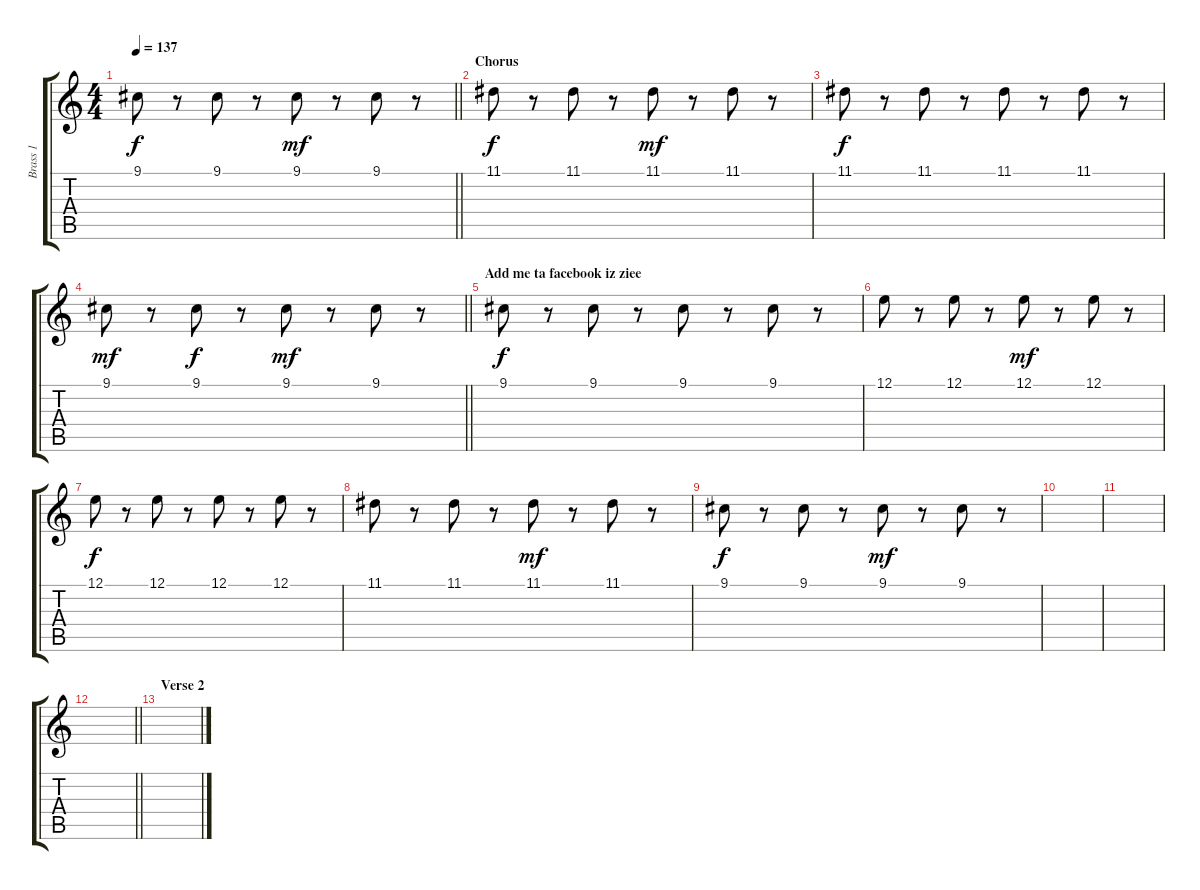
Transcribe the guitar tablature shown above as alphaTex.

\track ("Brass 1" "Brass 1") {instrument synthbrass1}
\staff {score tabs}
\tuning (E4 B3 G3 D3 A2 E2) {hide}
\ts (4 4)
\tempo 137
\clef g2
\barLineRight lightlight
\ks c
9.1.8{dy f} r.8 9.1.8 r.8 9.1.8{dy mf} r.8 9.1.8 r.8 |
\section ("" "Chorus")
11.1.8{dy f} r.8 11.1.8 r.8 11.1.8{dy mf} r.8 11.1.8 r.8 |
11.1.8{dy f} r.8 11.1.8 r.8 11.1.8 r.8 11.1.8 r.8 |
\barLineRight lightlight
9.1.8{dy mf} r.8 9.1.8{dy f} r.8 9.1.8{dy mf} r.8 9.1.8 r.8 |
\section ("" "Add me ta facebook iz ziee")
9.1.8{dy f} r.8 9.1.8 r.8 9.1.8 r.8 9.1.8 r.8 |
12.1.8 r.8 12.1.8 r.8 12.1.8{dy mf} r.8 12.1.8 r.8 |
12.1.8{dy f} r.8 12.1.8 r.8 12.1.8 r.8 12.1.8 r.8 |
11.1.8 r.8 11.1.8 r.8 11.1.8{dy mf} r.8 11.1.8 r.8 |
9.1.8{dy f} r.8 9.1.8 r.8 9.1.8{dy mf} r.8 9.1.8 r.8 |
|
|
\barLineRight lightlight
|
\section ("" "Verse 2")
